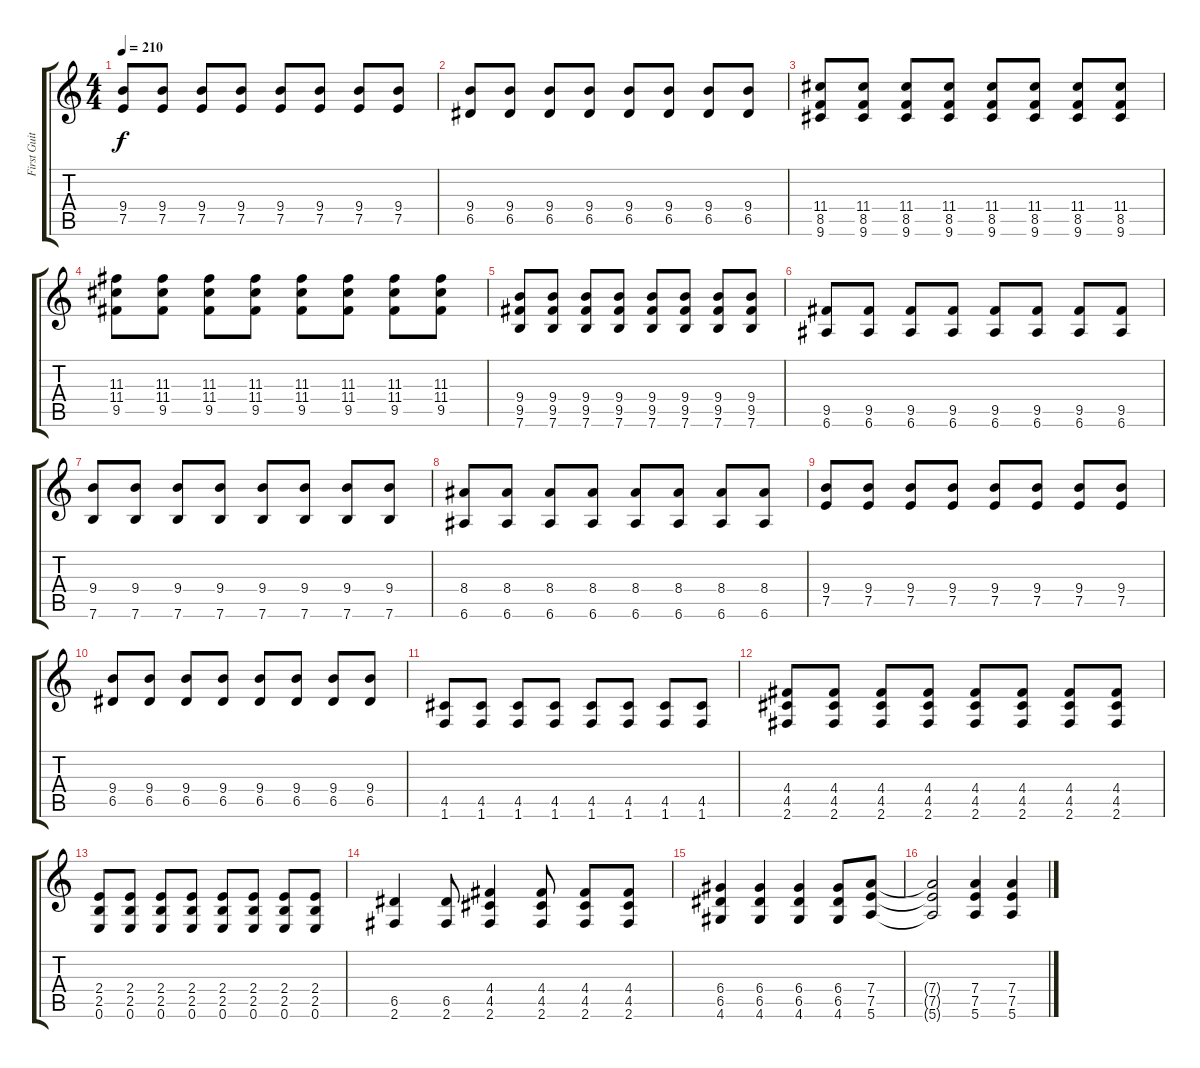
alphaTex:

\track ("First Guitar" "First Guit") {instrument distortionguitar}
\staff {score tabs}
\tuning (E4 B3 G3 D3 A2 E2) {hide}
\ts (4 4)
\tempo 210
\clef g2
\ks c
(9.4 7.5).8{dy f} (9.4 7.5).8 (9.4 7.5).8 (9.4 7.5).8 (9.4 7.5).8 (9.4 7.5).8 (9.4 7.5).8 (9.4 7.5).8 |
(9.4 6.5).8 (9.4 6.5).8 (9.4 6.5).8 (9.4 6.5).8 (9.4 6.5).8 (9.4 6.5).8 (9.4 6.5).8 (9.4 6.5).8 |
(11.4 8.5 9.6).8 (11.4 8.5 9.6).8 (11.4 8.5 9.6).8 (11.4 8.5 9.6).8 (11.4 8.5 9.6).8 (11.4 8.5 9.6).8 (11.4 8.5 9.6).8 (11.4 8.5 9.6).8 |
(11.3 11.4 9.5).8 (11.3 11.4 9.5).8 (11.3 11.4 9.5).8 (11.3 11.4 9.5).8 (11.3 11.4 9.5).8 (11.3 11.4 9.5).8 (11.3 11.4 9.5).8 (11.3 11.4 9.5).8 |
(9.4 9.5 7.6).8 (9.4 9.5 7.6).8 (9.4 9.5 7.6).8 (9.4 9.5 7.6).8 (9.4 9.5 7.6).8 (9.4 9.5 7.6).8 (9.4 9.5 7.6).8 (9.4 9.5 7.6).8 |
(9.5 6.6).8 (9.5 6.6).8 (9.5 6.6).8 (9.5 6.6).8 (9.5 6.6).8 (9.5 6.6).8 (9.5 6.6).8 (9.5 6.6).8 |
(9.4 7.6).8 (9.4 7.6).8 (9.4 7.6).8 (9.4 7.6).8 (9.4 7.6).8 (9.4 7.6).8 (9.4 7.6).8 (9.4 7.6).8 |
(8.4 6.6).8 (8.4 6.6).8 (8.4 6.6).8 (8.4 6.6).8 (8.4 6.6).8 (8.4 6.6).8 (8.4 6.6).8 (8.4 6.6).8 |
(9.4 7.5).8 (9.4 7.5).8 (9.4 7.5).8 (9.4 7.5).8 (9.4 7.5).8 (9.4 7.5).8 (9.4 7.5).8 (9.4 7.5).8 |
(9.4 6.5).8 (9.4 6.5).8 (9.4 6.5).8 (9.4 6.5).8 (9.4 6.5).8 (9.4 6.5).8 (9.4 6.5).8 (9.4 6.5).8 |
(4.5 1.6).8 (4.5 1.6).8 (4.5 1.6).8 (4.5 1.6).8 (4.5 1.6).8 (4.5 1.6).8 (4.5 1.6).8 (4.5 1.6).8 |
(4.4 4.5 2.6).8 (4.4 4.5 2.6).8 (4.4 4.5 2.6).8 (4.4 4.5 2.6).8 (4.4 4.5 2.6).8 (4.4 4.5 2.6).8 (4.4 4.5 2.6).8 (4.4 4.5 2.6).8 |
(2.4 2.5 0.6).8 (2.4 2.5 0.6).8 (2.4 2.5 0.6).8 (2.4 2.5 0.6).8 (2.4 2.5 0.6).8 (2.4 2.5 0.6).8 (2.4 2.5 0.6).8 (2.4 2.5 0.6).8 |
(6.5 2.6).4 (6.5 2.6).8 (4.4 4.5 2.6).4 (4.4 4.5 2.6).8 (4.4 4.5 2.6).8 (4.4 4.5 2.6).8 |
(6.4 6.5 4.6).4 (6.4 6.5 4.6).4 (6.4 6.5 4.6).4 (6.4 6.5 4.6).8 (7.4 7.5 5.6).8 |
(7.4{t} 7.5{t} 5.6{t}).2 (7.4 7.5 5.6).4 (7.4 7.5 5.6).4
